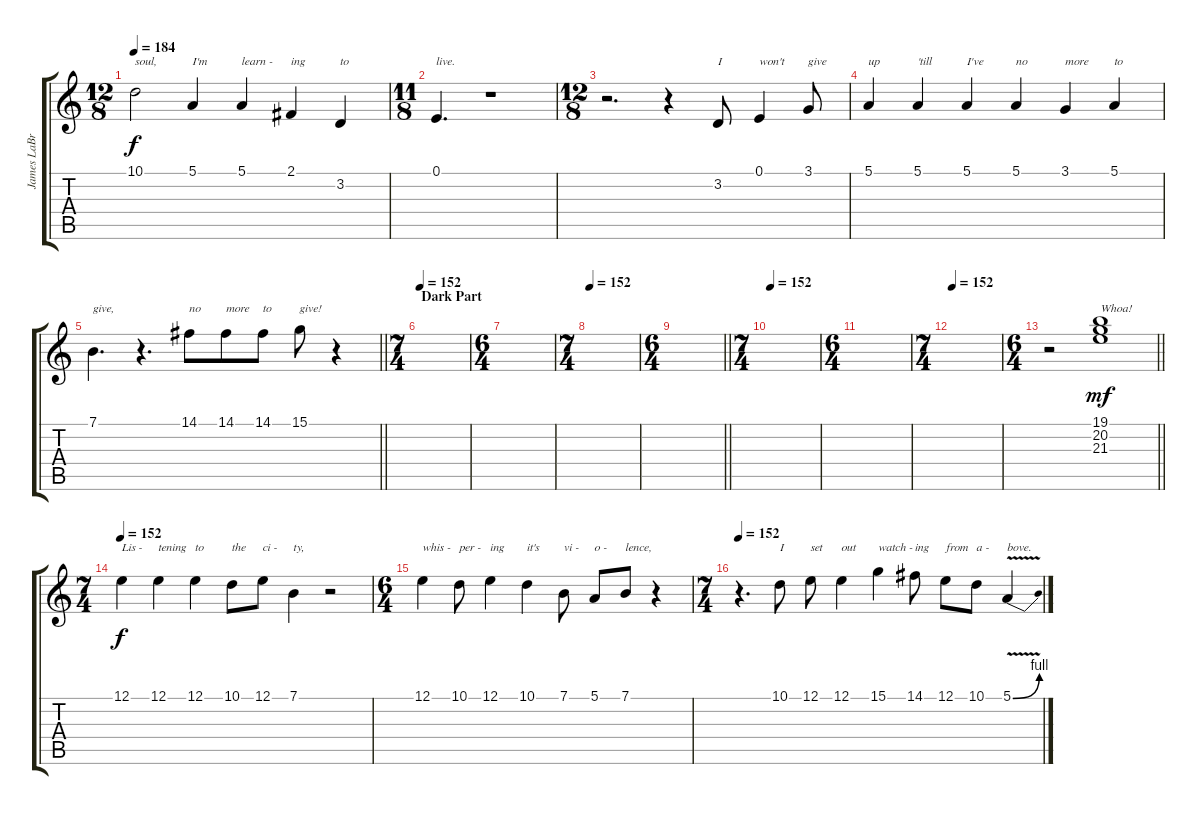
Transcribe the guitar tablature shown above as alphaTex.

\track ("James LaBrie" "James LaBr") {instrument altosax}
\staff {score tabs}
\tuning (E4 B3 G3 D3 A2 E2) {hide}
\ts (12 8)
\tempo 184
\clef g2
\ks c
10.1.2{txt "soul," dy f} 5.1.4{txt "I'm"} 5.1.4{txt "learn -"} 2.1.4{txt "ing"} 3.2.4{txt "to"} |
\ts (11 8)
0.1.4{d txt "live."} r.1 |
\ts (12 8)
r.2{d} r.4 3.2.8{txt "I"} 0.1.4{txt "won't"} 3.1.8{txt "give"} |
5.1.4{txt "up"} 5.1.4{txt "'till"} 5.1.4{txt "I've"} 5.1.4{txt "no"} 3.1.4{txt "more"} 5.1.4{txt "to"} |
\barLineRight lightlight
7.1.4{d txt "give,"} r.4{d} 14.1.8{txt "no"} 14.1.8{txt "more"} 14.1.8{txt "to"} 15.1.8{txt "give!"} r.4 |
\ts (7 4)
\section ("" "Dark Part")
\tempo 152
|
\ts (6 4)
|
\ts (7 4)
\tempo 152
|
\ts (6 4)
\barLineRight lightlight
|
\ts (7 4)
\tempo 152
|
\ts (6 4)
|
\ts (7 4)
\tempo 152
|
\ts (6 4)
\barLineRight lightlight
r.2 (19.1 20.2 21.3).1{txt "Whoa!" dy mf} |
\ts (7 4)
\tempo 152
12.1.4{txt "Lis -" dy f} 12.1.4{txt "tening"} 12.1.4{txt "to"} 10.1.8{txt "the"} 12.1.8{txt "ci -"} 7.1.4{txt "ty,"} r.2 |
\ts (6 4)
12.1.4{txt "whis -"} 10.1.8{txt "per -"} 12.1.4{txt "ing"} 10.1.4{txt "it's"} 7.1.8{txt "vi -"} 5.1.8{txt "o -"} 7.1.8{txt "lence,"} r.4 |
\ts (7 4)
\tempo 152
r.4{d} 10.1.8{txt "I"} 12.1.8{txt "set"} 12.1.4{txt "out"} 15.1.4{txt "watch -"} 14.1.8{txt "ing"} 12.1.8{txt "from"} 10.1.8{txt "a -"} 5.1{be (bend 0 0 60 4) v}.4{txt "bove."}
